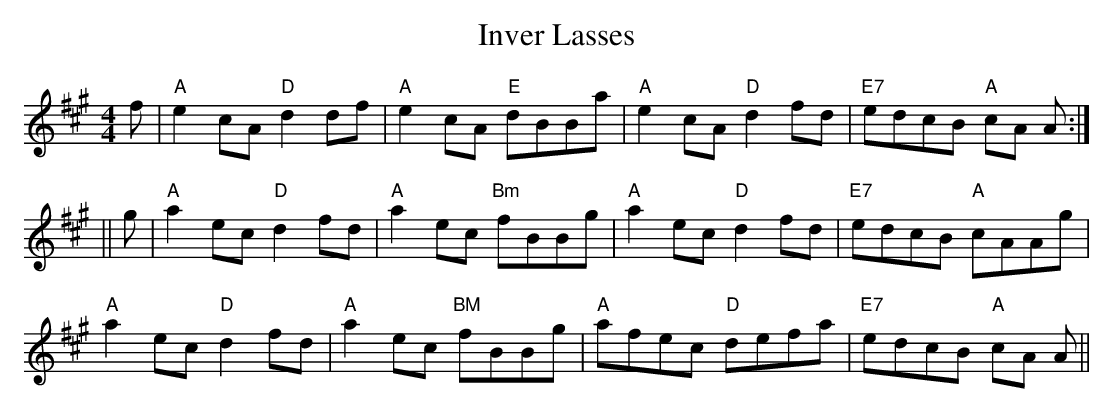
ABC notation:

X:1
T:Inver Lasses
M:4/4
K:A
f |\
"A" e2cA "D" d2df | "A" e2cA "E"  dBBa | "A" e2cA "D" d2fd | "E7" edcB "A" cA A :|
||g |\
"A" a2ec "D" d2fd | "A" a2ec "Bm" fBBg | "A" a2ec "D" d2fd | "E7" edcB "A" cAAg  |
"A" a2ec "D" d2fd | "A" a2ec "BM" fBBg | "A" afec "D" defa | "E7" edcB "A" cA A ||
